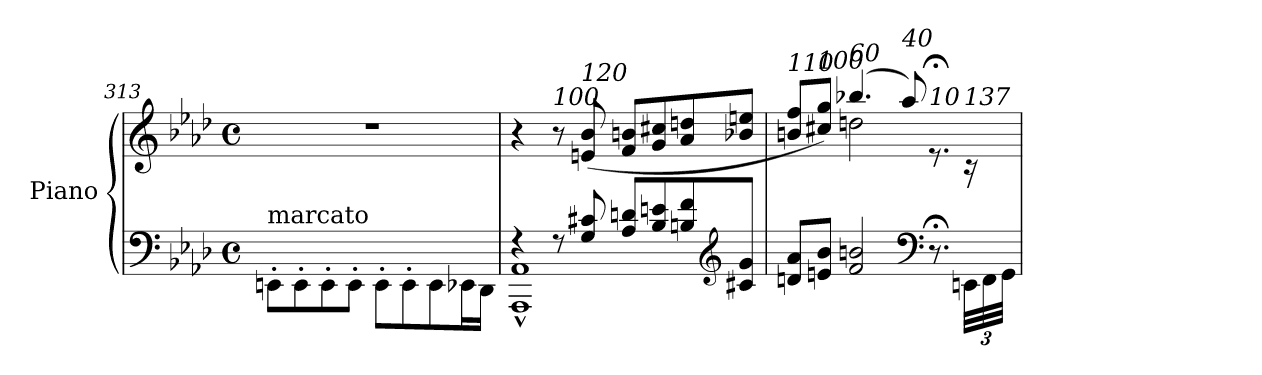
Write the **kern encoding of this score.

**kern	**kern
*part1	*part1
*staff2	*staff1
*I"Piano	*
*I'Pno	*
!!LO:PB:g=z
*clefF4	*clefG2
*k[b-e-a-d-]	*k[b-e-a-d-]
*M4/4	*M4/4
*met(c)	*met(c)
=313	=313
!LO:TX:a:t=marcato	!
8EEn'\L	1r
8EE'\	.
8EE'\	.
8EE'\J	.
8EE'\L	.
8EE'\	.
8EE\	.
16EE-X\L	.
16DD-\JJ	.
=314	=314
*^	*
4rF	1AAA-^^ 1AA-^^	4r
!	!	!LO:TX:a:i:t=100
8rF	.	8r
!	!	!LO:TX:a:i:t=120
8G/ 8c#X/	.	(>8en/ 8b-/
8A-/ 8dn/L	.	8f/ 8bn/L
8B-/ 8en/	.	8g/ 8cc#X/
8Bn/ 8f/	.	8a-/ 8ddn/
*clefG2	*	*
8c#X/ 8g/J	.	8b-X/ 8een/J
*v	*v	*
=315	=315
*	*^
!	!LO:TX:a:i:t=110	!
8dn/ 8a-/L	8bn/ 8ff/L	4ryy
!	!LO:TX:a:i:t=100	!
8en/ 8b-/J	8cc#X/ 8gg/J)	.
!	!LO:TX:a:i:t=60	!
2f/ 2bn/	(4.bb-X/	2ddn\
!	!LO:TX:a:i:t=40	!
.	8aa-/)	.
*clefF4	*	*
!	!LO:TX:a:i:t=10	!
8.r;<	8.r;<e	4ryy
*Xbrackettup	*	*
!	!LO:TX:a:i:t=137	!
48EEn\LLL	16rc	.
48FF\	.	.
48GG\JJJ	.	.
*	*v	*v
=	=
*-	*-
